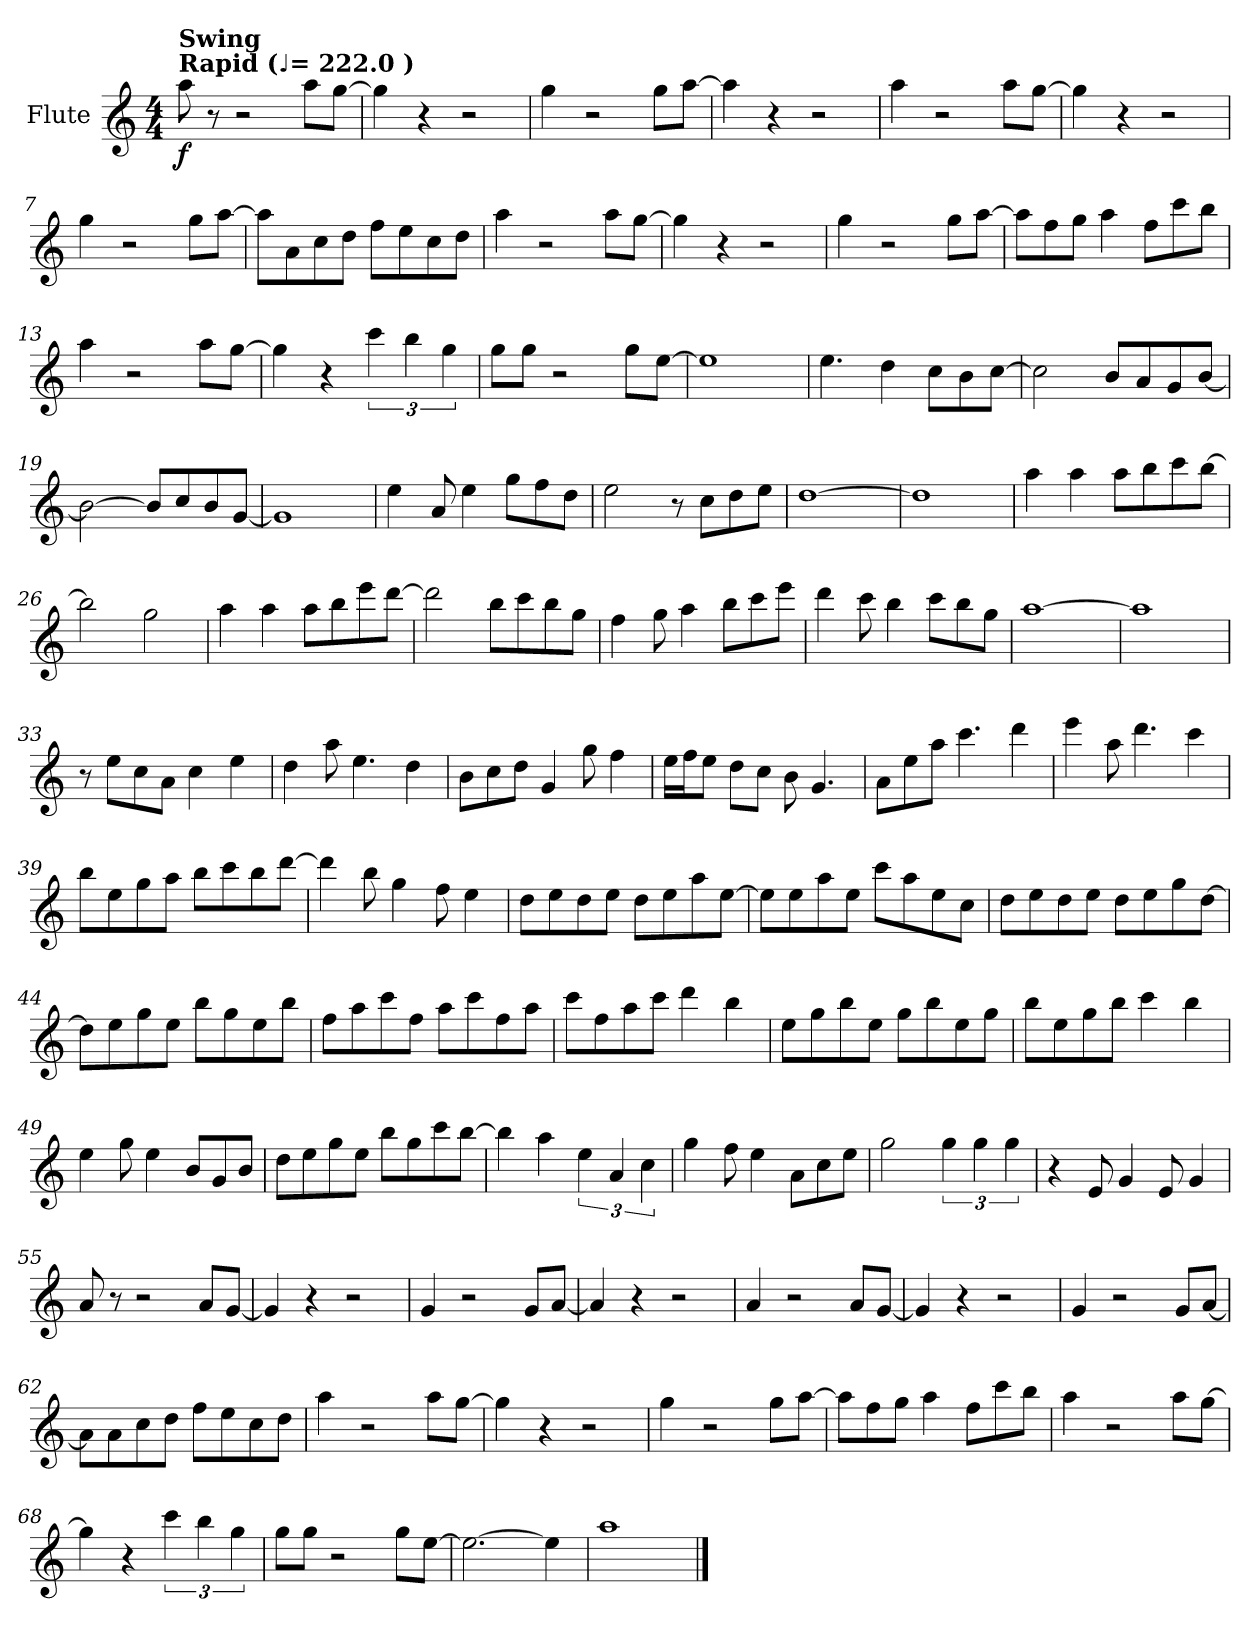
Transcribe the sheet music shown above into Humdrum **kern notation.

**kern	**dynam
*part1	*part1
*staff1	*staff1
*I"Flute	*
*I'Fl.	*
*clefG2	*
*k[]	*
*M4/4	*
=1	=1
!LO:TX:a:B:t=Rapid (♩= 222.0 )	!
!LO:TX:a:B:t=Swing	!
!	!LO:DY:b
8aa\	f
8r	.
2r	.
8aa\L	.
[8gg\J	.
=2	=2
4gg\]	.
4r	.
2r	.
=3	=3
4gg\	.
2r	.
8gg\L	.
[8aa\J	.
=4	=4
4aa\]	.
4r	.
2r	.
=5	=5
4aa\	.
2r	.
8aa\L	.
[8gg\J	.
=6	=6
4gg\]	.
4r	.
2r	.
=7	=7
4gg\	.
2r	.
8gg\L	.
[8aa\J	.
=8	=8
8aa\L]	.
8a\	.
8cc\	.
8dd\J	.
8ff\L	.
8ee\	.
8cc\	.
8dd\J	.
=9	=9
4aa\	.
2r	.
8aa\L	.
[8gg\J	.
!!LO:LB:g=z
=10	=10
4gg\]	.
4r	.
2r	.
=11	=11
4gg\	.
2r	.
8gg\L	.
[8aa\J	.
=12	=12
8aa\L]	.
8ff\	.
8gg\J	.
4aa\	.
8ff\L	.
8ccc\	.
8bb\J	.
=13	=13
4aa\	.
2r	.
8aa\L	.
[8gg\J	.
=14	=14
4gg\]	.
4r	.
6ccc\	.
6bb\	.
6gg\	.
=15	=15
8gg\L	.
8gg\J	.
2r	.
8gg\L	.
[8ee\J	.
=16	=16
1ee]	.
=17	=17
4.ee\	.
4dd\	.
8cc\L	.
8b\	.
[8cc\J	.
=18	=18
2cc\]	.
8b/L	.
8a/	.
8g/	.
[8b/J	.
!!LO:LB:g=z
=19	=19
2b\_	.
8b/L]	.
8cc/	.
8b/	.
[8g/J	.
=20	=20
1g]	.
=21	=21
4ee\	.
8a/	.
4ee\	.
8gg\L	.
8ff\	.
8dd\J	.
=22	=22
2ee\	.
8r	.
8cc\L	.
8dd\	.
8ee\J	.
=23	=23
[1dd	.
=24	=24
1dd]	.
=25	=25
4aa\	.
4aa\	.
8aa\L	.
8bb\	.
8ccc\	.
[8bb\J	.
=26	=26
2bb\]	.
2gg\	.
=27	=27
4aa\	.
4aa\	.
8aa\L	.
8bb\	.
8eee\	.
[8ddd\J	.
!!LO:LB:g=z
=28	=28
2ddd\]	.
8bb\L	.
8ccc\	.
8bb\	.
8gg\J	.
=29	=29
4ff\	.
8gg\	.
4aa\	.
8bb\L	.
8ccc\	.
8eee\J	.
=30	=30
4ddd\	.
8ccc\	.
4bb\	.
8ccc\L	.
8bb\	.
8gg\J	.
=31	=31
[1aa	.
=32	=32
1aa]	.
=33	=33
8r	.
8ee\L	.
8cc\	.
8a\J	.
4cc\	.
4ee\	.
=34	=34
4dd\	.
8aa\	.
4.ee\	.
4dd\	.
=35	=35
8b\L	.
8cc\	.
8dd\J	.
4g/	.
8gg\	.
4ff\	.
!!LO:LB:g=z
=36	=36
16ee\LL	.
16ff\J	.
8ee\J	.
8dd\L	.
8cc\J	.
8b\	.
4.g/	.
=37	=37
8a\L	.
8ee\	.
8aa\J	.
4.ccc\	.
4ddd\	.
=38	=38
4eee\	.
8aa\	.
4.ddd\	.
4ccc\	.
=39	=39
8bb\L	.
8ee\	.
8gg\	.
8aa\J	.
8bb\L	.
8ccc\	.
8bb\	.
[8ddd\J	.
=40	=40
4ddd\]	.
8bb\	.
4gg\	.
8ff\	.
4ee\	.
=41	=41
8dd\L	.
8ee\	.
8dd\	.
8ee\J	.
8dd\L	.
8ee\	.
8aa\	.
[8ee\J	.
!!LO:LB:g=z
=42	=42
8ee\L]	.
8ee\	.
8aa\	.
8ee\J	.
8ccc\L	.
8aa\	.
8ee\	.
8cc\J	.
=43	=43
8dd\L	.
8ee\	.
8dd\	.
8ee\J	.
8dd\L	.
8ee\	.
8gg\	.
[8dd\J	.
=44	=44
8dd\L]	.
8ee\	.
8gg\	.
8ee\J	.
8bb\L	.
8gg\	.
8ee\	.
8bb\J	.
=45	=45
8ff\L	.
8aa\	.
8ccc\	.
8ff\J	.
8aa\L	.
8ccc\	.
8ff\	.
8aa\J	.
=46	=46
8ccc\L	.
8ff\	.
8aa\	.
8ccc\J	.
4ddd\	.
4bb\	.
!!LO:LB:g=z
=47	=47
8ee\L	.
8gg\	.
8bb\	.
8ee\J	.
8gg\L	.
8bb\	.
8ee\	.
8gg\J	.
=48	=48
8bb\L	.
8ee\	.
8gg\	.
8bb\J	.
4ccc\	.
4bb\	.
=49	=49
4ee\	.
8gg\	.
4ee\	.
8b/L	.
8g/	.
8b/J	.
=50	=50
8dd\L	.
8ee\	.
8gg\	.
8ee\J	.
8bb\L	.
8gg\	.
8ccc\	.
[8bb\J	.
=51	=51
4bb\]	.
4aa\	.
6ee\	.
6a/	.
6cc\	.
=52	=52
4gg\	.
8ff\	.
4ee\	.
8a\L	.
8cc\	.
8ee\J	.
=53	=53
2gg\	.
6gg\	.
6gg\	.
6gg\	.
!!LO:LB:g=z
=54	=54
4r	.
8e/	.
4g/	.
8e/	.
4g/	.
=55	=55
8a/	.
8r	.
2r	.
8a/L	.
[8g/J	.
=56	=56
4g/]	.
4r	.
2r	.
=57	=57
4g/	.
2r	.
8g/L	.
[8a/J	.
=58	=58
4a/]	.
4r	.
2r	.
=59	=59
4a/	.
2r	.
8a/L	.
[8g/J	.
=60	=60
4g/]	.
4r	.
2r	.
=61	=61
4g/	.
2r	.
8g/L	.
[8a/J	.
=62	=62
8a\L]	.
8a\	.
8cc\	.
8dd\J	.
8ff\L	.
8ee\	.
8cc\	.
8dd\J	.
!!LO:LB:g=z
=63	=63
4aa\	.
2r	.
8aa\L	.
[8gg\J	.
=64	=64
4gg\]	.
4r	.
2r	.
=65	=65
4gg\	.
2r	.
8gg\L	.
[8aa\J	.
=66	=66
8aa\L]	.
8ff\	.
8gg\J	.
4aa\	.
8ff\L	.
8ccc\	.
8bb\J	.
=67	=67
4aa\	.
2r	.
8aa\L	.
[8gg\J	.
=68	=68
4gg\]	.
4r	.
6ccc\	.
6bb\	.
6gg\	.
=69	=69
8gg\L	.
8gg\J	.
2r	.
8gg\L	.
[8ee\J	.
=70	=70
2.ee\_	.
4ee\]	.
=71	=71
1aa	.
==	==
*-	*-
